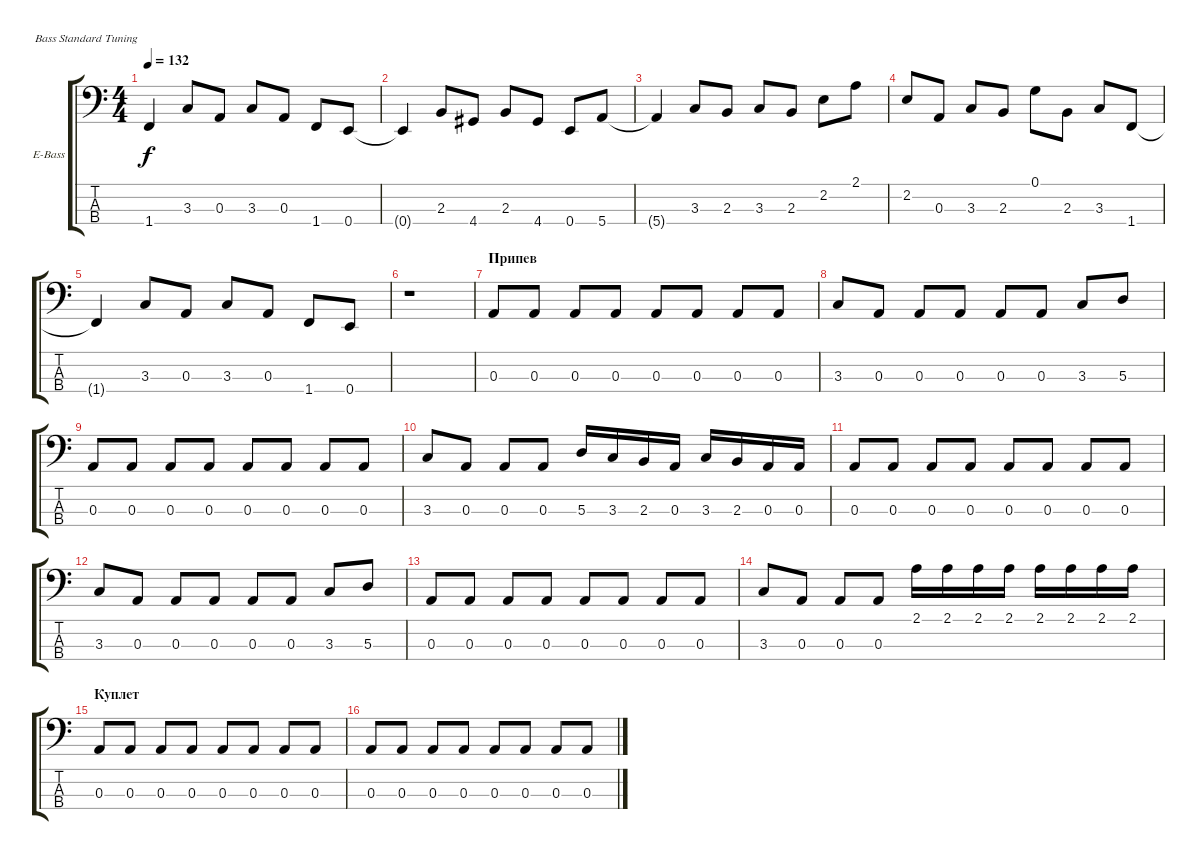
\bracketExtendMode groupsimilarinstruments
\firstSystemTrackNameOrientation horizontal
\otherSystemsTrackNameOrientation horizontal
\track ("Алик Грановский" "E-Bass") {instrument electricbassfinger}
\staff {score tabs}
\tuning (G2 D2 A1 E1)
\ts (4 4)
\tempo 132
\clef f4
\ks c
1.4{t}.4{dy f} 3.3.8 0.3.8 3.3.8 0.3.8 1.4.8 0.4.8 |
0.4{t}.4 2.3.8 4.4.8 2.3.8 4.4.8 0.4.8 5.4.8 |
5.4{t}.4 3.3.8 2.3.8 3.3.8 2.3.8 2.2.8 2.1.8 |
2.2.8 0.3.8 3.3.8 2.3.8 0.1.8 2.3.8 3.3.8 1.4.8 |
1.4{t}.4 3.3.8 0.3.8 3.3.8 0.3.8 1.4.8 0.4.8 |
r.1 |
\section ("" "Припев ")
0.3.8 0.3.8 0.3.8 0.3.8 0.3.8 0.3.8 0.3.8 0.3.8 |
3.3.8 0.3.8 0.3.8 0.3.8 0.3.8 0.3.8 3.3.8 5.3.8 |
0.3.8 0.3.8 0.3.8 0.3.8 0.3.8 0.3.8 0.3.8 0.3.8 |
3.3.8 0.3.8 0.3.8 0.3.8 5.3.16 3.3.16 2.3.16 0.3.16 3.3.16 2.3.16 0.3.16 0.3.16 |
0.3.8 0.3.8 0.3.8 0.3.8 0.3.8 0.3.8 0.3.8 0.3.8 |
3.3.8 0.3.8 0.3.8 0.3.8 0.3.8 0.3.8 3.3.8 5.3.8 |
0.3.8 0.3.8 0.3.8 0.3.8 0.3.8 0.3.8 0.3.8 0.3.8 |
3.3.8 0.3.8 0.3.8 0.3.8 2.1.16 2.1.16 2.1.16 2.1.16 2.1.16 2.1.16 2.1.16 2.1.16 |
\section ("" "Куплет")
0.3.8 0.3.8 0.3.8 0.3.8 0.3.8 0.3.8 0.3.8 0.3.8 |
0.3.8 0.3.8 0.3.8 0.3.8 0.3.8 0.3.8 0.3.8 0.3.8
